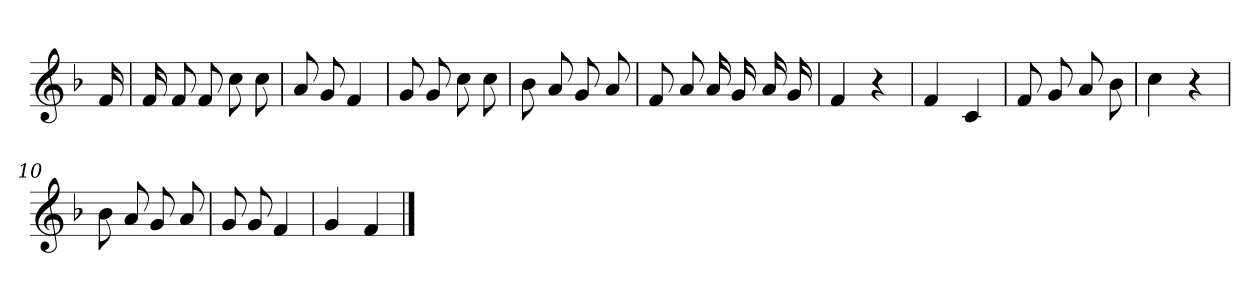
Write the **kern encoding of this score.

**kern
*part1
*staff1
*clefG2
*k[b-]
*F:
=
16f
=1
16f
8f
8f
8cc
8cc
=2
8a
8g
4f
=3
8g
8g
8cc
8cc
=4
8b-
8a
8g
8a
=5
8f
8a
16a
16g
16a
16g
=6
4f
4r
=7
4f
4c
=8
8f
8g
8a
8b-
=9
4cc
4r
=10
8b-
8a
8g
8a
=11
8g
8g
4f
=12
4g
4f
==
*-
